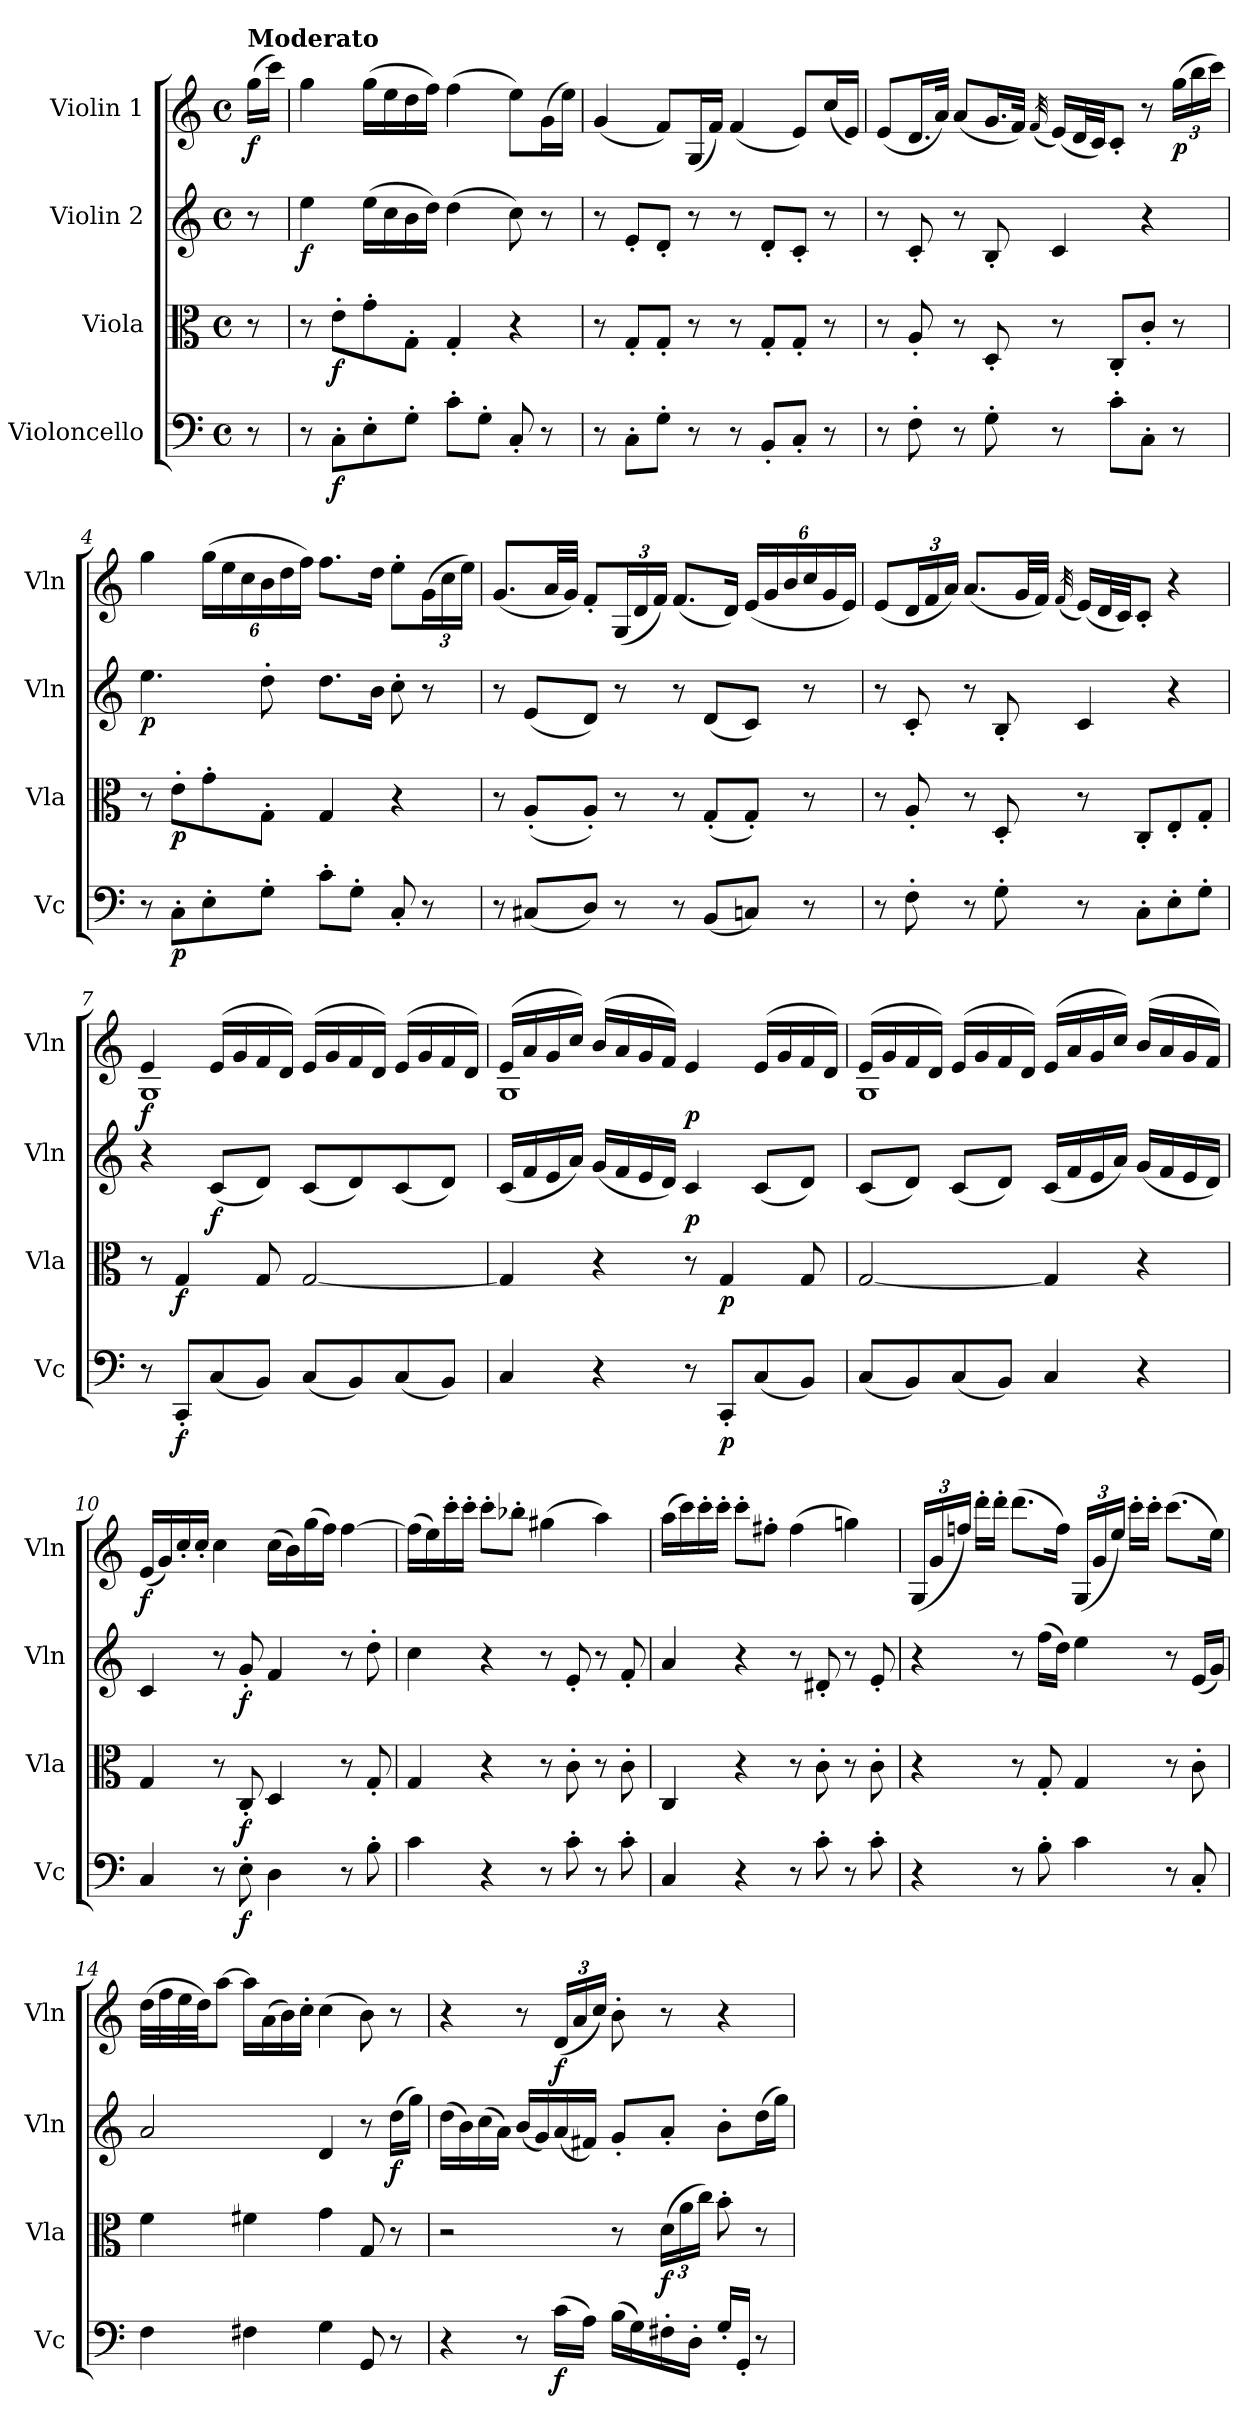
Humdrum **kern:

**kern	**dynam	**kern	**dynam	**kern	**dynam	**kern	**dynam
*part4	*part4	*part3	*part3	*part2	*part2	*part1	*part1
*staff4	*staff4	*staff3	*staff3	*staff2	*staff2	*staff1	*staff1
*I"Violoncello	*	*I"Viola	*	*I"Violin 2	*	*I"Violin 1	*
*I'Vc	*	*I'Vla	*	*I'Vln	*	*I'Vln	*
*clefF4	*	*clefC3	*	*clefG2	*	*clefG2	*
*k[]	*	*k[]	*	*k[]	*	*k[]	*
*M4/4	*	*M4/4	*	*M4/4	*	*M4/4	*
*met(c)	*	*met(c)	*	*met(c)	*	*met(c)	*
=	=	=	=	=	=	=	=
!	!	!	!	!	!	!LO:TX:a:B:t=Moderato	!
!	!	!	!	!	!	!	!LO:DY:b
8r	.	8r	.	8r	.	(>16gg\LL	f
.	.	.	.	.	.	16ccc\JJ)	.
=1	=1	=1	=1	=1	=1	=1	=1
!	!	!	!	!	!LO:DY:b	!	!
8r	.	8r	.	4ee\	f	4gg\	.
!	!LO:DY:b	!	!LO:DY:b	!	!	!	!
8C'\L	f	8e'\L	f	.	.	.	.
8E'\	.	8g'\	.	(>16ee\LL	.	(>16gg\LL	.
.	.	.	.	16cc\	.	16ee\	.
8G'\J	.	8G'\J	.	16b\	.	16dd\	.
.	.	.	.	16dd\JJ)	.	16ff\JJ)	.
8c'\L	.	4G'/	.	(>4dd\	.	(>4ff\	.
8G'\J	.	.	.	.	.	.	.
8C'/	.	4r	.	8cc\)	.	8ee\L)	.
8r	.	.	.	8r	.	(>16g\L	.
.	.	.	.	.	.	16ee\JJ)	.
=2	=2	=2	=2	=2	=2	=2	=2
8r	.	8r	.	8r	.	(<4g/	.
8C'\L	.	8G'/L	.	8e'/L	.	.	.
8G'\J	.	8G'/J	.	8d'/J	.	8f/L)	.
8r	.	8r	.	8r	.	(<16G/L	.
.	.	.	.	.	.	16f/JJ)	.
8r	.	8r	.	8r	.	(<4f/	.
8BB'/L	.	8G'/L	.	8d'/L	.	.	.
8C'/J	.	8G'/J	.	8c'/J	.	8e/L)	.
8r	.	8r	.	8r	.	(<16cc/L	.
.	.	.	.	.	.	16e/JJ)	.
=3	=3	=3	=3	=3	=3	=3	=3
8r	.	8r	.	8r	.	(<8e/L	.
8F'\	.	8A'/	.	8c'/	.	16.d/L	.
.	.	.	.	.	.	32a/JJk)	.
8r	.	8r	.	8r	.	(<8a/L	.
8G'\	.	8D'/	.	8B'/	.	16.g/L	.
.	.	.	.	.	.	32f/JJk)	.
.	.	.	.	.	.	(<32qf/	.
8r	.	8r	.	4c/	.	(<16e/LL)	.
.	.	.	.	.	.	32d/L	.
.	.	.	.	.	.	32c/JJ)	.
8c'\L	.	8C'/L	.	.	.	8c'/J	.
8C'\J	.	8c'/J	.	4r	.	8r	.
*	*	*	*	*	*	*Xbrackettup	*
!	!	!	!	!	!	!	!LO:DY:b
8r	.	8r	.	.	.	(>24gg\LL	p
.	.	.	.	.	.	24bb\	.
.	.	.	.	.	.	24ccc\JJ)	.
!!LO:LB:g=z
=4	=4	=4	=4	=4	=4	=4	=4
!	!	!	!	!	!LO:DY:b	!	!
8r	.	8r	.	4.ee\	p	4gg\	.
!	!LO:DY:b	!	!LO:DY:b	!	!	!	!
8C'\L	p	8e'\L	p	.	.	.	.
8E'\	.	8g'\	.	.	.	(>24gg\LL	.
.	.	.	.	.	.	24ee\	.
.	.	.	.	.	.	24cc\	.
8G'\J	.	8G'\J	.	8dd'\	.	24b\	.
.	.	.	.	.	.	24dd\	.
.	.	.	.	.	.	24ff\JJ)	.
8c'\L	.	4G/	.	8.dd\L	.	8.ff\L	.
8G'\J	.	.	.	.	.	.	.
.	.	.	.	16b\Jk	.	16dd\Jk	.
8C'/	.	4r	.	8cc'\	.	8ee'\L	.
8r	.	.	.	8r	.	(>24g\L	.
.	.	.	.	.	.	24cc\	.
.	.	.	.	.	.	24ee\JJ)	.
=5	=5	=5	=5	=5	=5	=5	=5
8r	.	8r	.	8r	.	(<8.g/L	.
(<8C#X/L	.	(<8A'/L	.	(<8e/L	.	.	.
.	.	.	.	.	.	32a/LL	.
.	.	.	.	.	.	32g/JJJ)	.
8D/J)	.	8A'/J)	.	8d/J)	.	8f'/L	.
8r	.	8r	.	8r	.	(<24G/L	.
.	.	.	.	.	.	24d/	.
.	.	.	.	.	.	24f/JJ)	.
8r	.	8r	.	8r	.	(<8.f/L	.
(<8BB/L	.	(<8G'/L	.	(<8d/L	.	.	.
.	.	.	.	.	.	16d/Jk)	.
8Cn/J)	.	8G'/J)	.	8c/J)	.	(<24e/LL	.
.	.	.	.	.	.	24g/	.
.	.	.	.	.	.	24b/	.
8r	.	8r	.	8r	.	24cc/	.
.	.	.	.	.	.	24g/	.
.	.	.	.	.	.	24e/JJ)	.
=6	=6	=6	=6	=6	=6	=6	=6
8r	.	8r	.	8r	.	(<8e/L	.
8F'\	.	8A'/	.	8c'/	.	24d/L	.
.	.	.	.	.	.	24f/	.
.	.	.	.	.	.	24a/JJ)	.
8r	.	8r	.	8r	.	(<8.a/L	.
8G'\	.	8D'/	.	8B'/	.	.	.
.	.	.	.	.	.	32g/LL	.
.	.	.	.	.	.	32f/JJJ)	.
.	.	.	.	.	.	(<32qf/	.
8r	.	8r	.	4c/	.	(<16e/LL)	.
.	.	.	.	.	.	32d/L	.
.	.	.	.	.	.	32c/JJ)	.
8C'\L	.	8C'/L	.	.	.	8c'/J	.
8E'\	.	8E'/	.	4r	.	4r	.
8G'\J	.	8G'/J	.	.	.	.	.
!!LO:LB:g=z
=7	=7	=7	=7	=7	=7	=7	=7
*	*	*	*	*	*	*^	*
!	!	!	!	!	!	!	!	!LO:DY:b
8r	.	8r	.	4r	.	4e/	1G	f
!	!LO:DY:b	!	!LO:DY:b	!	!	!	!	!
8CC'/L	f	4G/	f	.	.	.	.	.
!	!	!	!	!	!LO:DY:b	!	!	!
(<8C/	.	.	.	(<8c/L	f	(<16e/LL	.	.
.	.	.	.	.	.	16g/	.	.
8BB/J)	.	8G/	.	8d/J)	.	16f/	.	.
.	.	.	.	.	.	16d/JJ)	.	.
(<8C/L	.	[2G/	.	(<8c/L	.	(<16e/LL	.	.
.	.	.	.	.	.	16g/	.	.
8BB/)	.	.	.	8d/)	.	16f/	.	.
.	.	.	.	.	.	16d/JJ)	.	.
(<8C/	.	.	.	(<8c/	.	(<16e/LL	.	.
.	.	.	.	.	.	16g/	.	.
8BB/J)	.	.	.	8d/J)	.	16f/	.	.
.	.	.	.	.	.	16d/JJ)	.	.
=8	=8	=8	=8	=8	=8	=8	=8	=8
4C/	.	4G/]	.	(<16c/LL	.	(<16e/LL	1G	.
.	.	.	.	16f/	.	16a/	.	.
.	.	.	.	16e/	.	16g/	.	.
.	.	.	.	16a/JJ)	.	16cc/JJ)	.	.
4r	.	4r	.	(<16g/LL	.	(<16b/LL	.	.
.	.	.	.	16f/	.	16a/	.	.
.	.	.	.	16e/	.	16g/	.	.
.	.	.	.	16d/JJ)	.	16f/JJ)	.	.
!	!	!	!	!	!LO:DY:b	!	!	!LO:DY:b
8r	.	8r	.	4c/	p	4e/	.	p
!	!LO:DY:b	!	!LO:DY:b	!	!	!	!	!
8CC'/L	p	4G/	p	.	.	.	.	.
(<8C/	.	.	.	(<8c/L	.	(<16e/LL	.	.
.	.	.	.	.	.	16g/	.	.
8BB/J)	.	8G/	.	8d/J)	.	16f/	.	.
.	.	.	.	.	.	16d/JJ)	.	.
=9	=9	=9	=9	=9	=9	=9	=9	=9
(<8C/L	.	[2G/	.	(<8c/L	.	(<16e/LL	1G	.
.	.	.	.	.	.	16g/	.	.
8BB/)	.	.	.	8d/J)	.	16f/	.	.
.	.	.	.	.	.	16d/JJ)	.	.
(<8C/	.	.	.	(<8c/L	.	(<16e/LL	.	.
.	.	.	.	.	.	16g/	.	.
8BB/J)	.	.	.	8d/J)	.	16f/	.	.
.	.	.	.	.	.	16d/JJ)	.	.
4C/	.	4G/]	.	(<16c/LL	.	(<16e/LL	.	.
.	.	.	.	16f/	.	16a/	.	.
.	.	.	.	16e/	.	16g/	.	.
.	.	.	.	16a/JJ)	.	16cc/JJ)	.	.
4r	.	4r	.	(<16g/LL	.	(<16b/LL	.	.
.	.	.	.	16f/	.	16a/	.	.
.	.	.	.	16e/	.	16g/	.	.
.	.	.	.	16d/JJ)	.	16f/JJ)	.	.
*	*	*	*	*	*	*v	*v	*
!!LO:LB:g=z
=10	=10	=10	=10	=10	=10	=10	=10
!	!	!	!	!	!	!	!LO:DY:b
4C/	.	4G/	.	4c/	.	(<16e/LL	f
.	.	.	.	.	.	16g/)	.
.	.	.	.	.	.	16cc'/	.
.	.	.	.	.	.	16cc'/JJ	.
8r	.	8r	.	8r	.	4cc\	.
!	!LO:DY:b	!	!LO:DY:b	!	!LO:DY:b	!	!
8E'\	f	8C'/	f	8g'/	f	.	.
4D\	.	4D/	.	4f/	.	(>16cc\LL	.
.	.	.	.	.	.	16b\)	.
.	.	.	.	.	.	(>16gg\	.
.	.	.	.	.	.	16ff\JJ)	.
8r	.	8r	.	8r	.	[4ff\	.
8B'\	.	8G'/	.	8dd'\	.	.	.
=11	=11	=11	=11	=11	=11	=11	=11
4c\	.	4G/	.	4cc\	.	(>16ff\LL]	.
.	.	.	.	.	.	16ee\)	.
.	.	.	.	.	.	16ccc'\	.
.	.	.	.	.	.	16ccc'\JJ	.
4r	.	4r	.	4r	.	8ccc'\L	.
.	.	.	.	.	.	8bb-X'\J	.
8r	.	8r	.	8r	.	(>4gg#X\	.
8c'\	.	8c'\	.	8e'/	.	.	.
8r	.	8r	.	8r	.	4aa\)	.
8c'\	.	8c'\	.	8f'/	.	.	.
=12	=12	=12	=12	=12	=12	=12	=12
4C/	.	4C/	.	4a/	.	(>16aa\LL	.
.	.	.	.	.	.	16ccc\)	.
.	.	.	.	.	.	16ccc'\	.
.	.	.	.	.	.	16ccc'\JJ	.
4r	.	4r	.	4r	.	8ccc'\L	.
.	.	.	.	.	.	8ff#X'\J	.
8r	.	8r	.	8r	.	(>4ff#\	.
8c'\	.	8c'\	.	8d#X'/	.	.	.
8r	.	8r	.	8r	.	4ggn\)	.
8c'\	.	8c'\	.	8e'/	.	.	.
!!LO:LB:g=z
=13	=13	=13	=13	=13	=13	=13	=13
4r	.	4r	.	4r	.	(<24G/LL	.
.	.	.	.	.	.	24g/	.
.	.	.	.	.	.	24ffn/JJ)	.
.	.	.	.	.	.	16ddd'\LL	.
.	.	.	.	.	.	16ddd'\JJ	.
8r	.	8r	.	8r	.	(>8.ddd\L	.
8B'\	.	8G'/	.	(>16ff\LL	.	.	.
.	.	.	.	16dd\JJ)	.	16ff\Jk)	.
4c\	.	4G/	.	4ee\	.	(<24G/LL	.
.	.	.	.	.	.	24g/	.
.	.	.	.	.	.	24ee/JJ)	.
.	.	.	.	.	.	16ccc'\LL	.
.	.	.	.	.	.	16ccc'\JJ	.
8r	.	8r	.	8r	.	(>8.ccc\L	.
8C'/	.	8c'\	.	(<16e/LL	.	.	.
.	.	.	.	16g/JJ)	.	16ee\Jk)	.
=14	=14	=14	=14	=14	=14	=14	=14
4F\	.	4f\	.	2a/	.	(>32dd\LLL	.
.	.	.	.	.	.	32ff\	.
.	.	.	.	.	.	32ee\	.
.	.	.	.	.	.	32dd\JJ)	.
.	.	.	.	.	.	[8aa\J	.
4F#X\	.	4f#X\	.	.	.	16aa\LL]	.
.	.	.	.	.	.	(>16a\	.
.	.	.	.	.	.	16b\)	.
.	.	.	.	.	.	16cc'\JJ	.
4G\	.	4g\	.	4d/	.	(>4cc\	.
8GG/	.	8G/	.	8r	.	8b\)	.
!	!	!	!	!	!LO:DY:b	!	!
8r	.	8r	.	(>16dd\LL	f	8r	.
.	.	.	.	16gg\JJ)	.	.	.
=15	=15	=15	=15	=15	=15	=15	=15
4r	.	2r	.	(>16dd\LL	.	4r	.
.	.	.	.	16b\)	.	.	.
.	.	.	.	(>16cc\	.	.	.
.	.	.	.	16a\JJ)	.	.	.
8r	.	.	.	(<16b/LL	.	8r	.
.	.	.	.	16g/)	.	.	.
!	!LO:DY:b	!	!	!	!	!	!LO:DY:b
(>16c\LL	f	.	.	(<16a/	.	(<24d/LL	f
.	.	.	.	.	.	24a/	.
16A\JJ)	.	.	.	16f#X/JJ)	.	.	.
.	.	.	.	.	.	24cc/JJ)	.
(>16B\LL	.	8r	.	8g'/L	.	8b'\	.
16G\)	.	.	.	.	.	.	.
*	*	*Xbrackettup	*	*	*	*	*
!	!	!	!LO:DY:b	!	!	!	!
16F#X'\	.	(>24d\LL	f	8a'/J	.	8r	.
.	.	24a\	.	.	.	.	.
16D'\JJ	.	.	.	.	.	.	.
.	.	24cc\JJ)	.	.	.	.	.
16G'/LL	.	8b'\	.	8b'\L	.	4r	.
16GG'/JJ	.	.	.	.	.	.	.
8r	.	8r	.	(>16dd\L	.	.	.
.	.	.	.	16gg\JJ)	.	.	.
=	=	=	=	=	=	=	=
*-	*-	*-	*-	*-	*-	*-	*-
